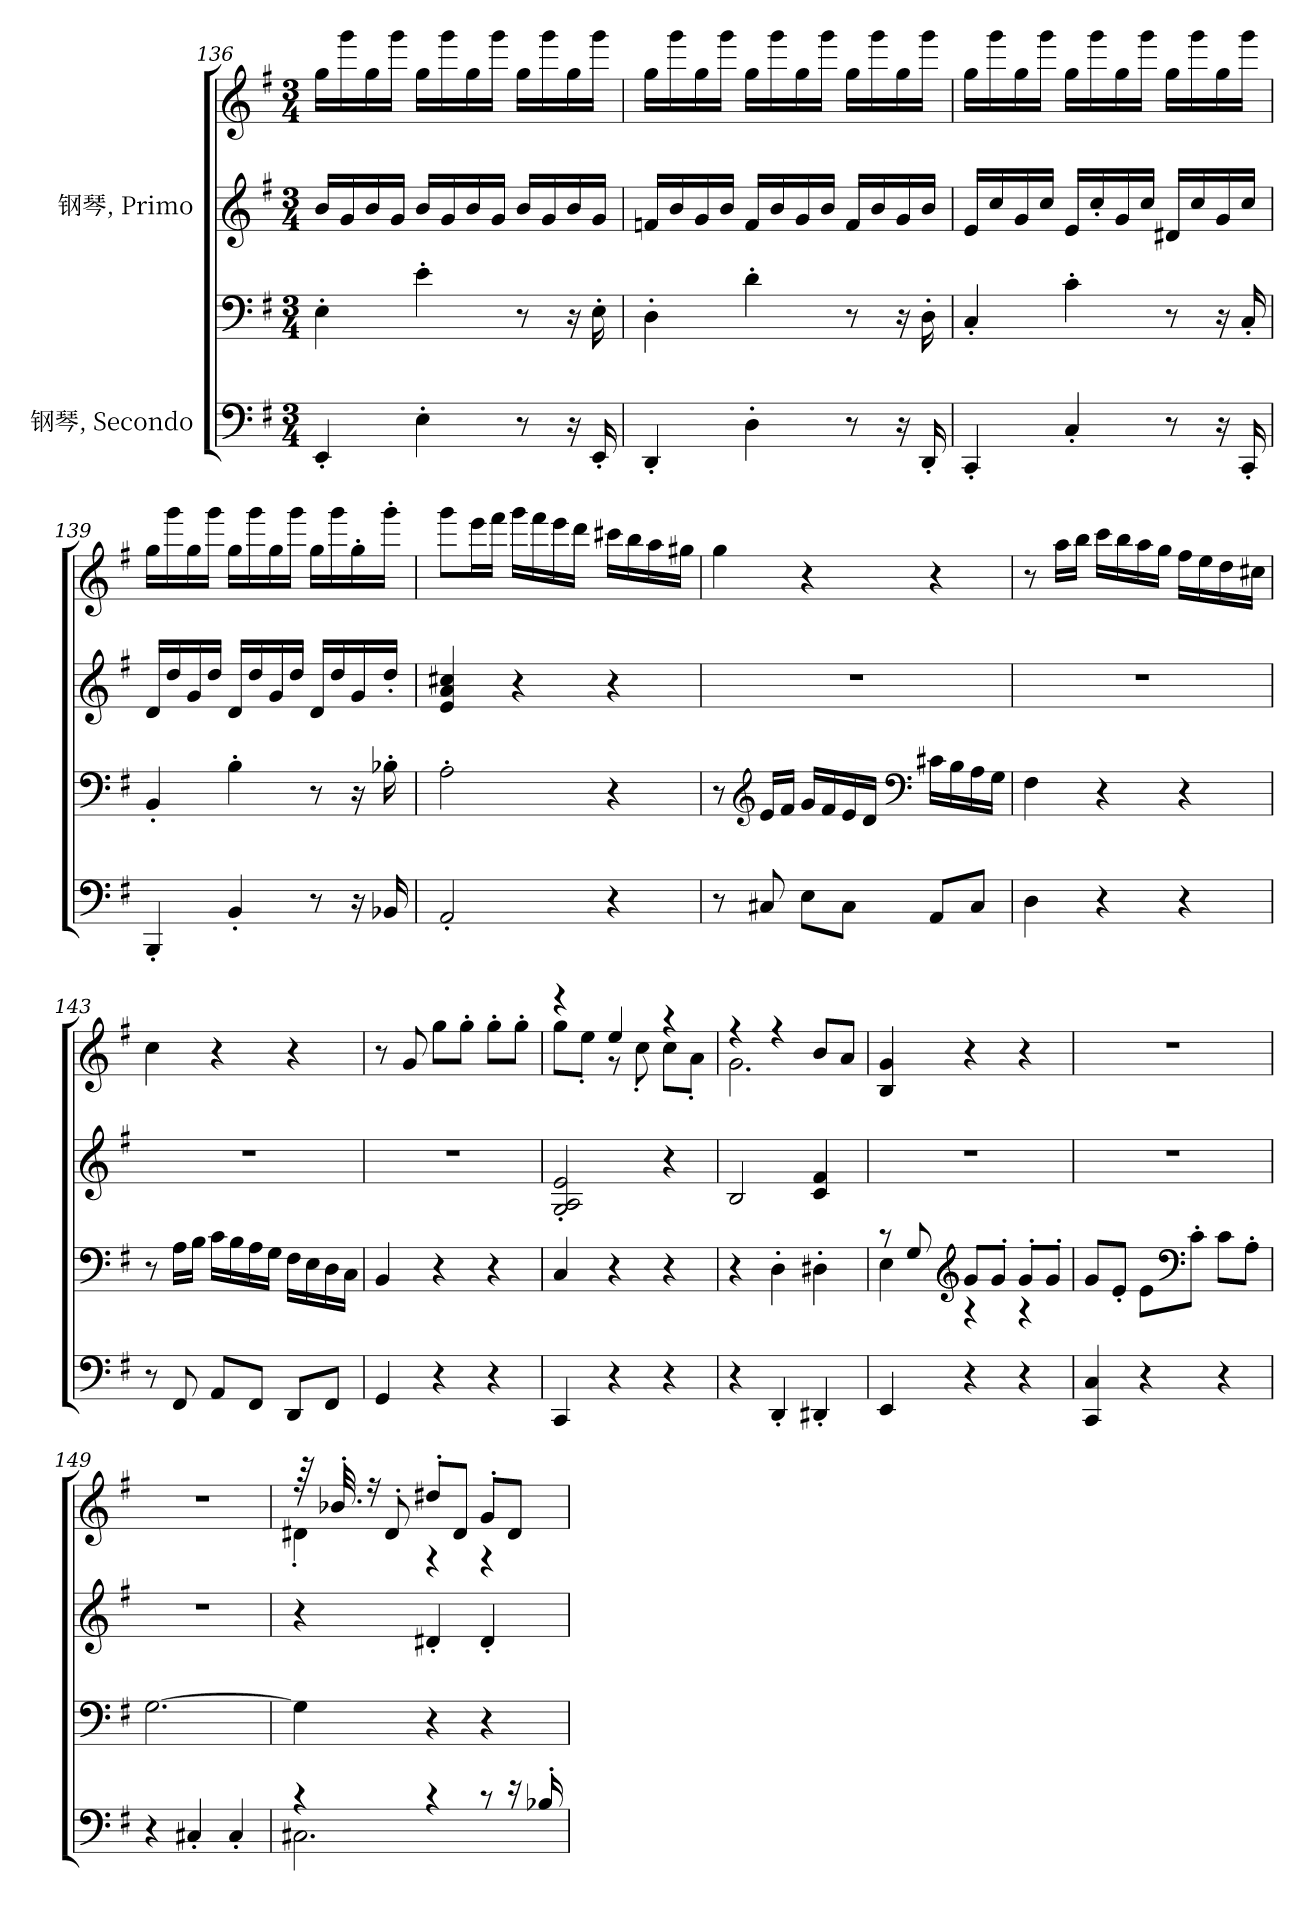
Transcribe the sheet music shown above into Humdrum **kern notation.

**kern	**kern	**kern	**kern
*part2	*part2	*part1	*part1
*staff4	*staff3	*staff2	*staff1
*I"钢琴, Secondo	*	*I"钢琴, Primo	*
!!LO:LB:g=z
*clefF4	*clefF4	*clefG2	*clefG2
*k[f#]	*k[f#]	*k[f#]	*k[f#]
*M3/4	*M3/4	*M3/4	*M3/4
=136	=136	=136	=136
4EE'/	4E'\	16b/LL	16gg\LL
.	.	16g/	16ggg\
.	.	16b/	16gg\
.	.	16g/JJ	16ggg\JJ
4E'\	4e'\	16b/LL	16gg\LL
.	.	16g/	16ggg\
.	.	16b/	16gg\
.	.	16g/JJ	16ggg\JJ
8r	8r	16b/LL	16gg\LL
.	.	16g/	16ggg\
16r	16r	16b/	16gg\
16EE'/	16E'\	16g/JJ	16ggg\JJ
=137	=137	=137	=137
4DD'/	4D'\	16fn/LL	16gg\LL
.	.	16b/	16ggg\
.	.	16g/	16gg\
.	.	16b/JJ	16ggg\JJ
4D'\	4d'\	16f/LL	16gg\LL
.	.	16b/	16ggg\
.	.	16g/	16gg\
.	.	16b/JJ	16ggg\JJ
8r	8r	16f/LL	16gg\LL
.	.	16b/	16ggg\
16r	16r	16g/	16gg\
16DD'/	16D'\	16b/JJ	16ggg\JJ
=138	=138	=138	=138
4CC'/	4C'/	16e/LL	16gg\LL
.	.	16cc/	16ggg\
.	.	16g/	16gg\
.	.	16cc/JJ	16ggg\JJ
4C'/	4c'\	16e/LL	16gg\LL
.	.	16cc'/	16ggg\
.	.	16g/	16gg\
.	.	16cc/JJ	16ggg\JJ
8r	8r	16d#X/LL	16gg\LL
.	.	16cc/	16ggg\
16r	16r	16g/	16gg\
16CC'/	16C'/	16cc/JJ	16ggg\JJ
!!LO:PB:g=z
=139	=139	=139	=139
4BBB'/	4BB'/	16d/LL	16gg\LL
.	.	16dd/	16ggg\
.	.	16g/	16gg\
.	.	16dd/JJ	16ggg\JJ
4BB'/	4B'\	16d/LL	16gg\LL
.	.	16dd/	16ggg\
.	.	16g/	16gg\
.	.	16dd/JJ	16ggg\JJ
8r	8r	16d/LL	16gg\LL
.	.	16dd/	16ggg\
16r	16r	16g/	16gg'\
16BB-X/	16B-X'\	16dd'/JJ	16ggg'\JJ
=140	=140	=140	=140
2AA'/	2A'\	4e/ 4a/ 4cc#X/	8ggg\L
.	.	.	16eee\L
.	.	.	16fff#\JJ
.	.	4r	16ggg\LL
.	.	.	16fff#\
.	.	.	16eee\
.	.	.	16ddd\JJ
4r	4r	4r	16ccc#X\LL
.	.	.	16bb\
.	.	.	16aa\
.	.	.	16gg#X\JJ
!!LO:LB:g=z
=141	=141	=141	=141
8r	8r	2.r	4gg\
*	*clefG2	*	*
8C#X/	16e/LL	.	.
.	16f#/JJ	.	.
8E\L	16g/LL	.	4r
.	16f#/	.	.
8C#\J	16e/	.	.
.	16d/JJ	.	.
*	*clefF4	*	*
8AA/L	16c#X\LL	.	4r
.	16B\	.	.
8C#/J	16A\	.	.
.	16G\JJ	.	.
=142	=142	=142	=142
4D\	4F#\	2.r	8r
.	.	.	16aa\LL
.	.	.	16bb\JJ
4r	4r	.	16ccc\LL
.	.	.	16bb\
.	.	.	16aa\
.	.	.	16gg\JJ
4r	4r	.	16ff#\LL
.	.	.	16ee\
.	.	.	16dd\
.	.	.	16cc#X\JJ
=143	=143	=143	=143
8r	8r	2.r	4cc\
8FF#/	16A\LL	.	.
.	16B\JJ	.	.
8AA/L	16c\LL	.	4r
.	16B\	.	.
8FF#/J	16A\	.	.
.	16G\JJ	.	.
8DD/L	16F#\LL	.	4r
.	16E\	.	.
8FF#/J	16D\	.	.
.	16C\JJ	.	.
!!LO:LB:g=z
=144	=144	=144	=144
4GG/	4BB/	2.r	8r
.	.	.	8g/
4r	4r	.	8gg\L
.	.	.	8gg'\J
4r	4r	.	8gg'\L
.	.	.	8gg'\J
=145	=145	=145	=145
*	*	*	*^
4CC/	4C/	2G/' 2A/' 2e/'	4r	8gg\L
.	.	.	.	8ee'\J
4r	4r	.	4ee/	8r
.	.	.	.	8cc'\
4r	4r	4r	4r	8cc\L
.	.	.	.	8a'\J
=146	=146	=146	=146	=146
4r	4r	2B/	4r	2.g\
4DD'/	4D'\	.	4r	.
4DD#X'/	4D#X'\	4c/ 4f#/	8b/L	.
.	.	.	8a/J	.
*	*	*	*v	*v
=147	=147	=147	=147
*	*^	*	*
4EE/	8r	4E\	2.r	4B/ 4g/
.	8G/	.	.	.
*	*clefG2	*	*	*
4r	8g/L	4r	.	4r
.	8g'/J	.	.	.
4r	8g'/L	4r	.	4r
.	8g'/J	.	.	.
*	*v	*v	*	*
=148	=148	=148	=148
4CC/ 4C/	8g/L	2.r	2.r
.	8e'/J	.	.
4r	8e\L	.	.
*	*clefF4	*	*
.	8c'\J	.	.
4r	8c\L	.	.
.	8A'\J	.	.
!!LO:PB:g=z
=149	=149	=149	=149
4r	[2.G\	2.r	2.r
4C#X'/	.	.	.
4C#'/	.	.	.
=150	=150	=150	=150
*^	*	*	*^
4r	2.C#X\	4G\]	4r	64r	4d#X'\
.	.	.	.	32.b-X'/	.
.	.	.	.	16r	.
.	.	.	.	8d#'/	.
4r	.	4r	4d#X'/	8dd#X'/L	4r
.	.	.	.	8d#/J	.
8r	.	4r	4d#'/	8g'/L	4r
16r	.	.	.	8d#/J	.
16B-X'/	.	.	.	.	.
*v	*v	*	*	*v	*v
=	=	=	=
*-	*-	*-	*-
